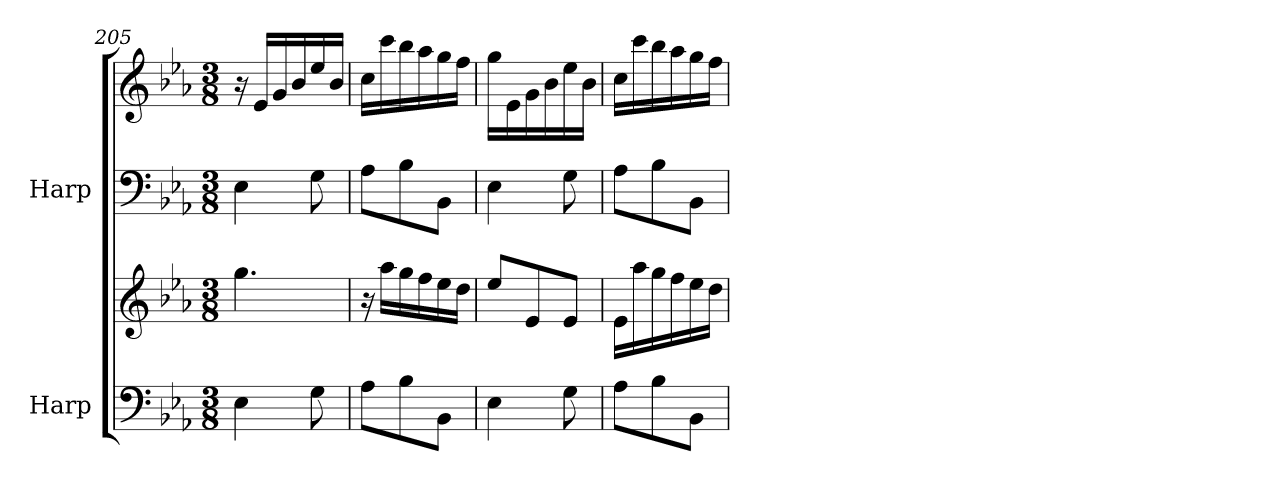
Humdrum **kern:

**kern	**kern	**kern	**kern
*part2	*part2	*part1	*part1
*staff4	*staff3	*staff2	*staff1
*I"Harp	*	*I"Harp	*
*I'Hp	*	*I'Hp	*
*clefF4	*clefG2	*clefF4	*clefG2
*k[b-e-a-]	*k[b-e-a-]	*k[b-e-a-]	*k[b-e-a-]
*M3/8	*M3/8	*M3/8	*M3/8
=205	=205	=205	=205
4E-\	4.gg\	4E-\	16r
.	.	.	16e-/LL
.	.	.	16g/
.	.	.	16b-/
8G\	.	8G\	16ee-/
.	.	.	16b-/JJ
=206	=206	=206	=206
8A-\L	16r	8A-\L	16cc\LL
.	16aa-\LL	.	16ccc\
8B-\	16gg\	8B-\	16bb-\
.	16ff\	.	16aa-\
8BB-\J	16ee-\	8BB-\J	16gg\
.	16dd\JJ	.	16ff\JJ
=207	=207	=207	=207
4E-\	8ee-/L	4E-\	16gg\LL
.	.	.	16e-\
.	8e-/	.	16g\
.	.	.	16b-\
8G\	8e-/J	8G\	16ee-\
.	.	.	16b-\JJ
=208	=208	=208	=208
8A-\L	16e-\LL	8A-\L	16cc\LL
.	16aa-\	.	16ccc\
8B-\	16gg\	8B-\	16bb-\
.	16ff\	.	16aa-\
8BB-\J	16ee-\	8BB-\J	16gg\
.	16dd\JJ	.	16ff\JJ
=	=	=	=
*-	*-	*-	*-
